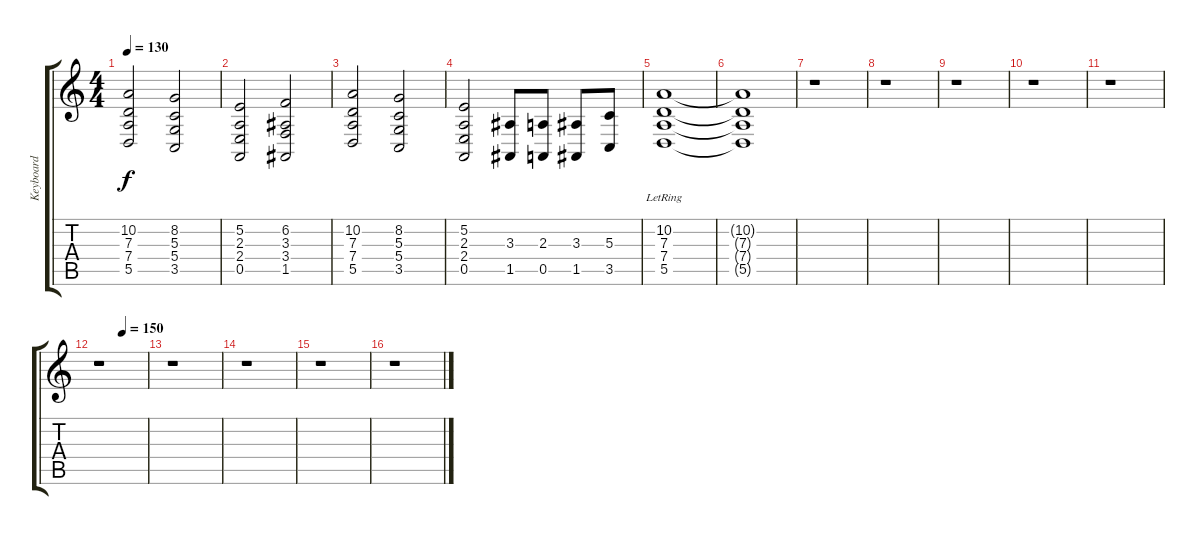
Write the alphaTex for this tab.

\track ("Keyboard" "Keyboard") {instrument churchorgan}
\staff {score tabs}
\tuning (E4 B3 G3 D3 A2 E2) {hide}
\ts (4 4)
\tempo 130
\clef g2
\ks c
(10.2 7.3 7.4 5.5).2{dy f} (8.2 5.3 5.4 3.5).2 |
(5.2 2.3 2.4 0.5).2 (6.2 3.3 3.4 1.5).2 |
(10.2 7.3 7.4 5.5).2 (8.2 5.3 5.4 3.5).2 |
(5.2 2.3 2.4 0.5).2 (3.3 1.5).8 (2.3 0.5).8 (3.3 1.5).8 (5.3 3.5).8 |
(10.2{lr} 7.3{lr} 7.4{lr} 5.5{lr}).1 |
(10.2{t} 7.3{t} 7.4{t} 5.5{t}).1 |
r.1 |
r.1 |
r.1 |
r.1 |
r.1 |
\tempo (150 0.5)
r.1 |
r.1 |
r.1 |
r.1 |
r.1
